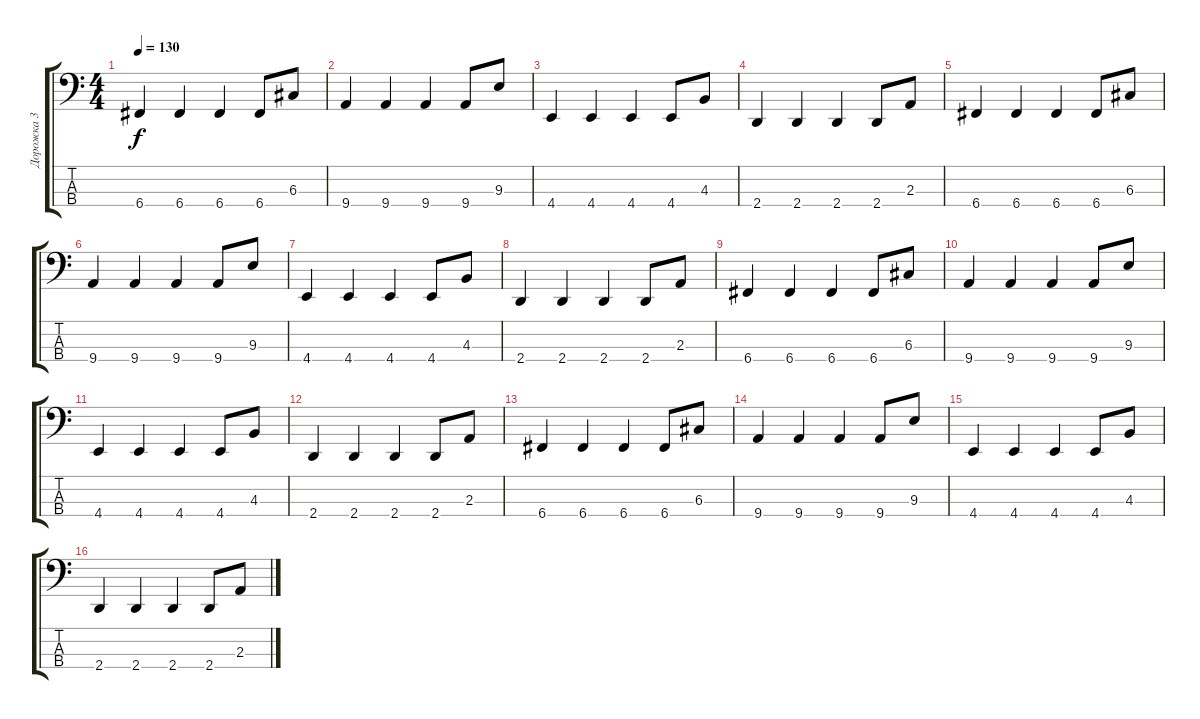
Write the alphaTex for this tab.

\track ("Дорожка 3" "Дорожка 3") {instrument electricbassfinger}
\staff {score tabs}
\tuning (F2 C2 G1 C1) {hide}
\ts (4 4)
\tempo 130
\clef f4
\ks c
6.4.4{dy f} 6.4.4 6.4.4 6.4.8 6.3.8 |
9.4.4 9.4.4 9.4.4 9.4.8 9.3.8 |
4.4.4 4.4.4 4.4.4 4.4.8 4.3.8 |
2.4.4 2.4.4 2.4.4 2.4.8 2.3.8 |
6.4.4 6.4.4 6.4.4 6.4.8 6.3.8 |
9.4.4 9.4.4 9.4.4 9.4.8 9.3.8 |
4.4.4 4.4.4 4.4.4 4.4.8 4.3.8 |
2.4.4 2.4.4 2.4.4 2.4.8 2.3.8 |
6.4.4 6.4.4 6.4.4 6.4.8 6.3.8 |
9.4.4 9.4.4 9.4.4 9.4.8 9.3.8 |
4.4.4 4.4.4 4.4.4 4.4.8 4.3.8 |
2.4.4 2.4.4 2.4.4 2.4.8 2.3.8 |
6.4.4 6.4.4 6.4.4 6.4.8 6.3.8 |
9.4.4 9.4.4 9.4.4 9.4.8 9.3.8 |
4.4.4 4.4.4 4.4.4 4.4.8 4.3.8 |
2.4.4 2.4.4 2.4.4 2.4.8 2.3.8
